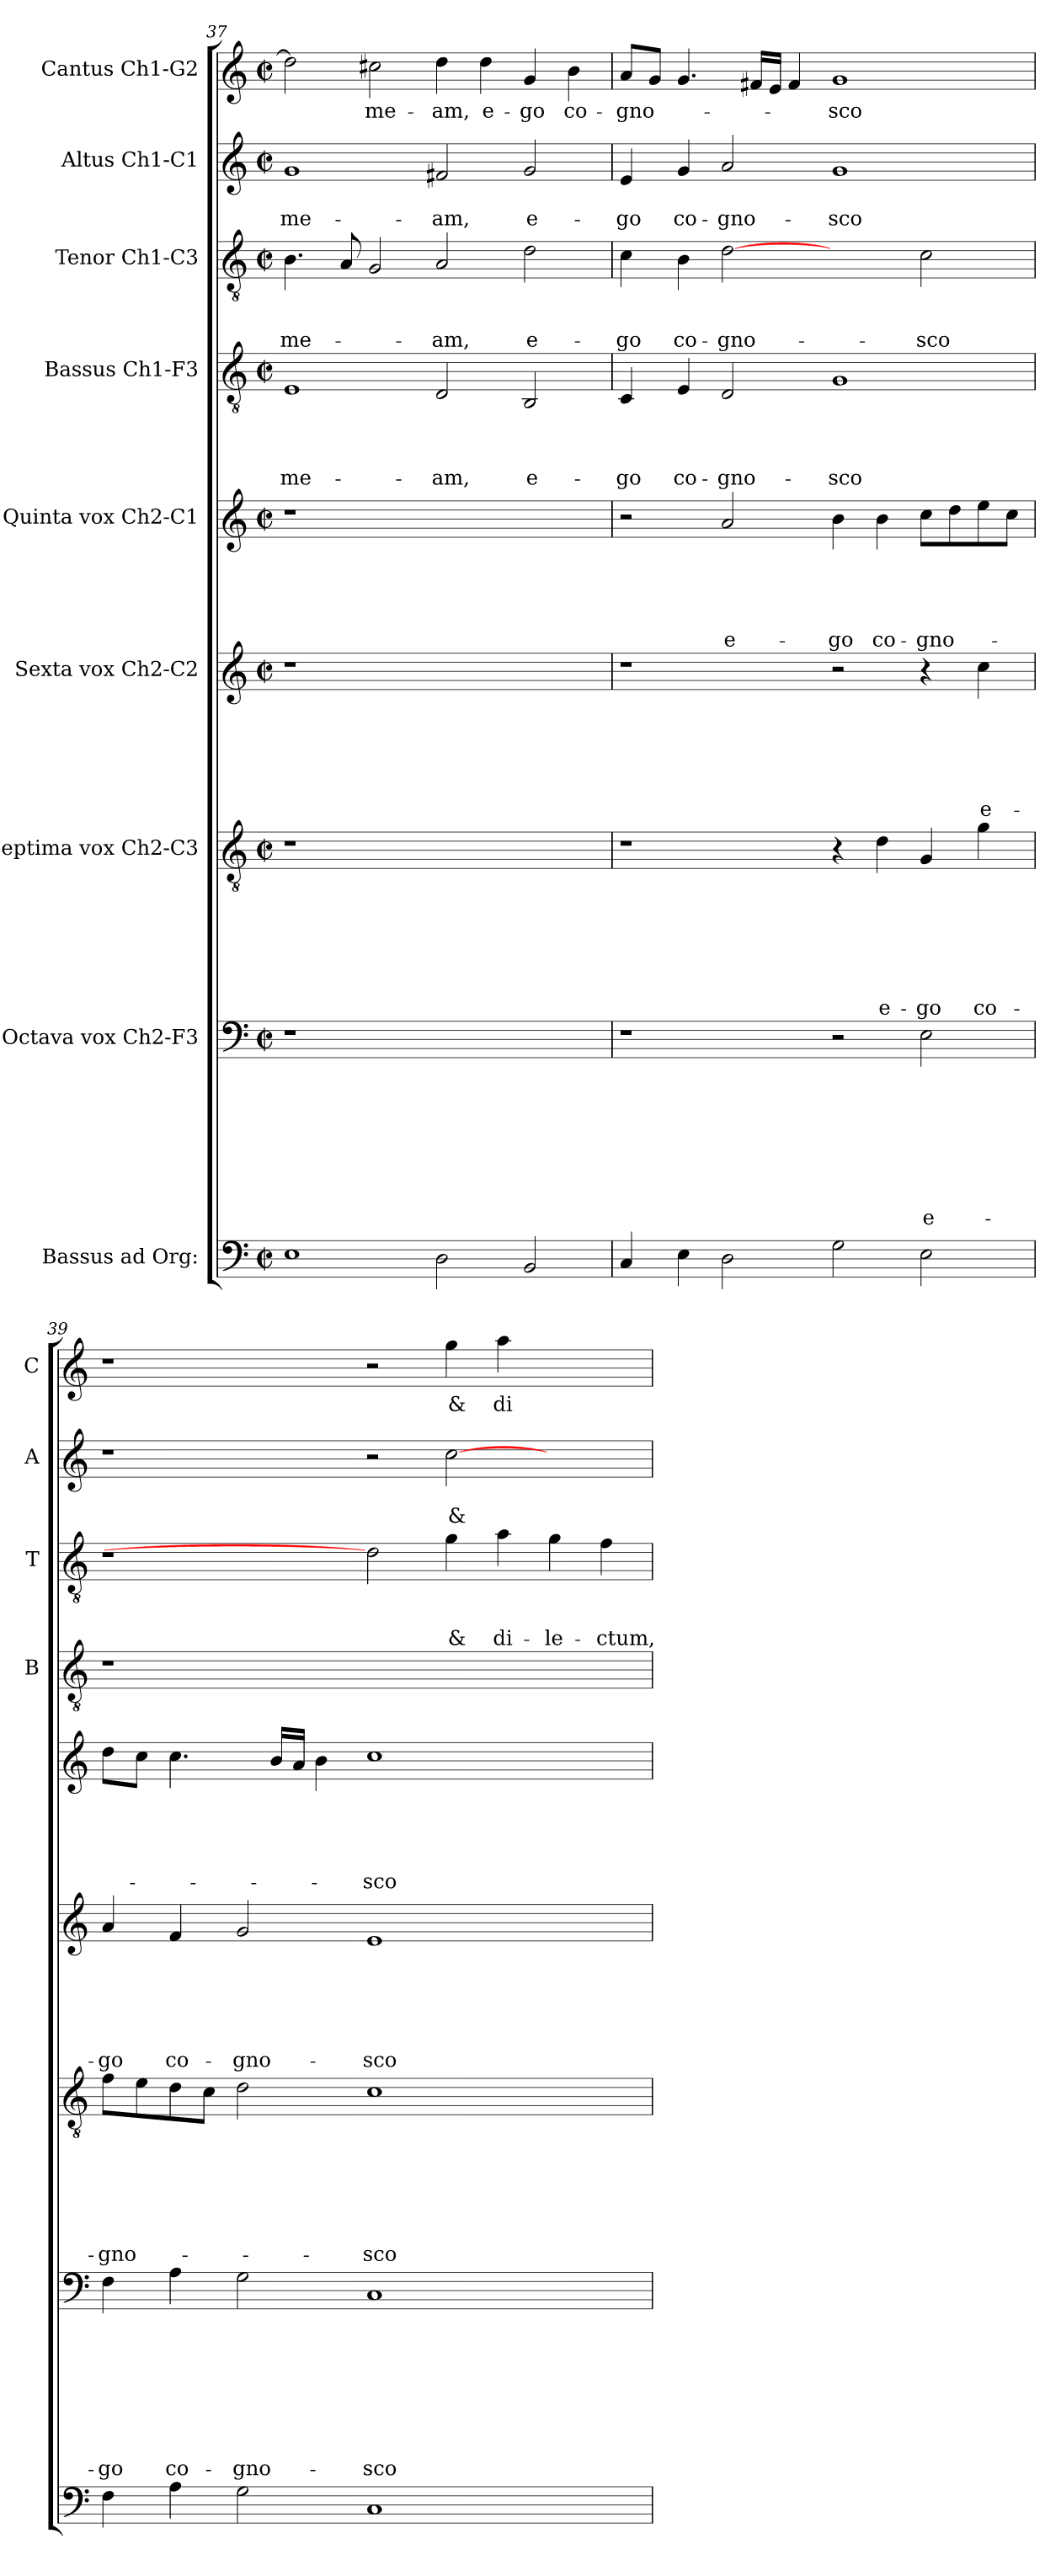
**kern	**kern	**text	**text	**text	**text	**text	**text	**text	**text	**kern	**text	**text	**text	**text	**text	**text	**text	**kern	**text	**text	**text	**text	**text	**text	**kern	**text	**text	**text	**text	**text	**kern	**text	**text	**text	**text	**kern	**text	**text	**text	**kern	**text	**text	**kern	**text
*part9	*part8	*part8	*part8	*part8	*part8	*part8	*part8	*part8	*part8	*part7	*part7	*part7	*part7	*part7	*part7	*part7	*part7	*part6	*part6	*part6	*part6	*part6	*part6	*part6	*part5	*part5	*part5	*part5	*part5	*part5	*part4	*part4	*part4	*part4	*part4	*part3	*part3	*part3	*part3	*part2	*part2	*part2	*part1	*part1
*staff9	*staff8	*staff8	*staff8	*staff8	*staff8	*staff8	*staff8	*staff8	*staff8	*staff7	*staff7	*staff7	*staff7	*staff7	*staff7	*staff7	*staff7	*staff6	*staff6	*staff6	*staff6	*staff6	*staff6	*staff6	*staff5	*staff5	*staff5	*staff5	*staff5	*staff5	*staff4	*staff4	*staff4	*staff4	*staff4	*staff3	*staff3	*staff3	*staff3	*staff2	*staff2	*staff2	*staff1	*staff1
*I"Bassus ad Org:	*I"Octava vox Ch2-F3	*	*	*	*	*	*	*	*	*I"Septima vox Ch2-C3	*	*	*	*	*	*	*	*I"Sexta vox Ch2-C2	*	*	*	*	*	*	*I"Quinta vox Ch2-C1	*	*	*	*	*	*I"Bassus Ch1-F3	*	*	*	*	*I"Tenor Ch1-C3	*	*	*	*I"Altus Ch1-C1	*	*	*I"Cantus Ch1-G2	*
*	*	*	*	*	*	*	*	*	*	*	*	*	*	*	*	*	*	*	*	*	*	*	*	*	*	*	*	*	*	*	*I'B	*	*	*	*	*I'T	*	*	*	*I'A	*	*	*I'C	*
*clefF4	*clefF4	*	*	*	*	*	*	*	*	*clefGv2	*	*	*	*	*	*	*	*clefG2	*	*	*	*	*	*	*clefG2	*	*	*	*	*	*clefGv2	*	*	*	*	*clefGv2	*	*	*	*clefG2	*	*	*clefG2	*
*k[]	*k[]	*	*	*	*	*	*	*	*	*k[]	*	*	*	*	*	*	*	*k[]	*	*	*	*	*	*	*k[]	*	*	*	*	*	*k[]	*	*	*	*	*k[]	*	*	*	*k[]	*	*	*k[]	*
*C:	*C:	*	*	*	*	*	*	*	*	*C:	*	*	*	*	*	*	*	*C:	*	*	*	*	*	*	*C:	*	*	*	*	*	*C:	*	*	*	*	*C:	*	*	*	*C:	*	*	*C:	*
*M2/2	*M2/2	*	*	*	*	*	*	*	*	*M2/2	*	*	*	*	*	*	*	*M2/2	*	*	*	*	*	*	*M2/2	*	*	*	*	*	*M2/2	*	*	*	*	*M2/2	*	*	*	*M2/2	*	*	*M2/2	*
*met(c|)	*met(c|)	*	*	*	*	*	*	*	*	*met(c|)	*	*	*	*	*	*	*	*met(c|)	*	*	*	*	*	*	*met(c|)	*	*	*	*	*	*met(c|)	*	*	*	*	*met(c|)	*	*	*	*met(c|)	*	*	*met(c|)	*
=37	=37	=37	=37	=37	=37	=37	=37	=37	=37	=37	=37	=37	=37	=37	=37	=37	=37	=37	=37	=37	=37	=37	=37	=37	=37	=37	=37	=37	=37	=37	=37	=37	=37	=37	=37	=37	=37	=37	=37	=37	=37	=37	=37	=37
!	!	!	!	!	!	!	!	!	!	!	!	!	!	!	!	!	!	!	!	!	!	!	!	!	!	!	!	!	!	!	!	!	!	!	!LO:LY:b	!	!	!	!LO:LY:b	!	!	!LO:LY:b	!	!
1E	1r	.	.	.	.	.	.	.	.	1r	.	.	.	.	.	.	.	1r	.	.	.	.	.	.	1r	.	.	.	.	.	1E	.	.	.	me-	4.B\	.	.	me-	1g	.	me-	2dd\]	.
.	.	.	.	.	.	.	.	.	.	.	.	.	.	.	.	.	.	.	.	.	.	.	.	.	.	.	.	.	.	.	.	.	.	.	.	8A/	.	.	.	.	.	.	.	.
!	!	!	!	!	!	!	!	!	!	!	!	!	!	!	!	!	!	!	!	!	!	!	!	!	!	!	!	!	!	!	!	!	!	!	!	!	!	!	!	!	!	!	!	!LO:LY:b
.	.	.	.	.	.	.	.	.	.	.	.	.	.	.	.	.	.	.	.	.	.	.	.	.	.	.	.	.	.	.	.	.	.	.	.	2G/	.	.	.	.	.	.	2cc#X\	me-
!	!	!	!	!	!	!	!	!	!	!	!	!	!	!	!	!	!	!	!	!	!	!	!	!	!	!	!	!	!	!	!	!	!	!	!LO:LY:b	!	!	!	!LO:LY:b	!	!	!LO:LY:b	!	!LO:LY:b
2D\	1ryy	.	.	.	.	.	.	.	.	1ryy	.	.	.	.	.	.	.	1ryy	.	.	.	.	.	.	1ryy	.	.	.	.	.	2D/	.	.	.	-am,	2A/	.	.	-am,	2f#X/	.	-am,	4dd\	-am,
!	!	!	!	!	!	!	!	!	!	!	!	!	!	!	!	!	!	!	!	!	!	!	!	!	!	!	!	!	!	!	!	!	!	!	!	!	!	!	!	!	!	!	!	!LO:LY:b
.	.	.	.	.	.	.	.	.	.	.	.	.	.	.	.	.	.	.	.	.	.	.	.	.	.	.	.	.	.	.	.	.	.	.	.	.	.	.	.	.	.	.	4dd\	e-
!	!	!	!	!	!	!	!	!	!	!	!	!	!	!	!	!	!	!	!	!	!	!	!	!	!	!	!	!	!	!	!	!	!	!	!LO:LY:b	!	!	!	!LO:LY:b	!	!	!LO:LY:b	!	!LO:LY:b
2BB/	.	.	.	.	.	.	.	.	.	.	.	.	.	.	.	.	.	.	.	.	.	.	.	.	.	.	.	.	.	.	2BB/	.	.	.	e-	2d\	.	.	e-	2g/	.	e-	4g/	-go
!	!	!	!	!	!	!	!	!	!	!	!	!	!	!	!	!	!	!	!	!	!	!	!	!	!	!	!	!	!	!	!	!	!	!	!	!	!	!	!	!	!	!	!	!LO:LY:b
.	.	.	.	.	.	.	.	.	.	.	.	.	.	.	.	.	.	.	.	.	.	.	.	.	.	.	.	.	.	.	.	.	.	.	.	.	.	.	.	.	.	.	4b\	co-
=38	=38	=38	=38	=38	=38	=38	=38	=38	=38	=38	=38	=38	=38	=38	=38	=38	=38	=38	=38	=38	=38	=38	=38	=38	=38	=38	=38	=38	=38	=38	=38	=38	=38	=38	=38	=38	=38	=38	=38	=38	=38	=38	=38	=38
!	!	!	!	!	!	!	!	!	!	!	!	!	!	!	!	!	!	!	!	!	!	!	!	!	!	!	!	!	!	!	!	!	!	!	!LO:LY:b	!	!	!	!LO:LY:b	!	!	!LO:LY:b	!	!LO:LY:b
4C/	1r	.	.	.	.	.	.	.	.	1r	.	.	.	.	.	.	.	1r	.	.	.	.	.	.	2r	.	.	.	.	.	4C/	.	.	.	-go	4c\	.	.	-go	4e/	.	-go	8a/L	-gno-
.	.	.	.	.	.	.	.	.	.	.	.	.	.	.	.	.	.	.	.	.	.	.	.	.	.	.	.	.	.	.	.	.	.	.	.	.	.	.	.	.	.	.	8g/J	.
!	!	!	!	!	!	!	!	!	!	!	!	!	!	!	!	!	!	!	!	!	!	!	!	!	!	!	!	!	!	!	!	!	!	!	!LO:LY:b	!	!	!	!LO:LY:b	!	!	!LO:LY:b	!	!
4E\	.	.	.	.	.	.	.	.	.	.	.	.	.	.	.	.	.	.	.	.	.	.	.	.	.	.	.	.	.	.	4E/	.	.	.	co-	4B\	.	.	co-	4g/	.	co-	4.g/	.
!	!	!	!	!	!	!	!	!	!	!	!	!	!	!	!	!	!	!	!	!	!	!	!	!	!	!	!	!	!	!LO:LY:b	!	!	!	!	!LO:LY:b	!	!	!	!LO:LY:b	!	!	!LO:LY:b	!	!
2D\	.	.	.	.	.	.	.	.	.	.	.	.	.	.	.	.	.	.	.	.	.	.	.	.	2a/	.	.	.	.	e-	2D/	.	.	.	-gno-	[2d	.	.	-gno-	2a/	.	-gno-	.	.
.	.	.	.	.	.	.	.	.	.	.	.	.	.	.	.	.	.	.	.	.	.	.	.	.	.	.	.	.	.	.	.	.	.	.	.	.	.	.	.	.	.	.	16f#X/LL	.
.	.	.	.	.	.	.	.	.	.	.	.	.	.	.	.	.	.	.	.	.	.	.	.	.	.	.	.	.	.	.	.	.	.	.	.	.	.	.	.	.	.	.	16e/JJ	.
.	.	.	.	.	.	.	.	.	.	.	.	.	.	.	.	.	.	.	.	.	.	.	.	.	.	.	.	.	.	.	.	.	.	.	.	.	.	.	.	.	.	.	4f#/	.
!	!	!	!	!	!	!	!	!	!	!	!	!	!	!	!	!	!	!	!	!	!	!	!	!	!	!	!	!	!	!LO:LY:b	!	!	!	!	!LO:LY:b	!	!	!	!	!	!	!LO:LY:b	!	!LO:LY:b
2G\	2r	.	.	.	.	.	.	.	.	4r	.	.	.	.	.	.	.	2r	.	.	.	.	.	.	4b\	.	.	.	.	-go	1G	.	.	.	-sco	2ryy	.	.	.	1g	.	-sco	1g	-sco
!	!	!	!	!	!	!	!	!	!	!	!	!	!	!	!	!	!LO:LY:b	!	!	!	!	!	!	!	!	!	!	!	!	!LO:LY:b	!	!	!	!	!	!	!	!	!	!	!	!	!	!
.	.	.	.	.	.	.	.	.	.	4d\	.	.	.	.	.	.	e-	.	.	.	.	.	.	.	4b\	.	.	.	.	co-	.	.	.	.	.	.	.	.	.	.	.	.	.	.
!	!	!	!	!	!	!	!	!	!LO:LY:b	!	!	!	!	!	!	!	!LO:LY:b	!	!	!	!	!	!	!	!	!	!	!	!	!LO:LY:b	!	!	!	!	!	!	!	!	!LO:LY:b	!	!	!	!	!
2E\	2E\	.	.	.	.	.	.	.	e-	4G/	.	.	.	.	.	.	-go	4r	.	.	.	.	.	.	8cc\L	.	.	.	.	-gno-	.	.	.	.	.	2c\	.	.	-sco	.	.	.	.	.
.	.	.	.	.	.	.	.	.	.	.	.	.	.	.	.	.	.	.	.	.	.	.	.	.	8dd\	.	.	.	.	.	.	.	.	.	.	.	.	.	.	.	.	.	.	.
!	!	!	!	!	!	!	!	!	!	!	!	!	!	!	!	!	!LO:LY:b	!	!	!	!	!	!	!LO:LY:b	!	!	!	!	!	!	!	!	!	!	!	!	!	!	!	!	!	!	!	!
.	.	.	.	.	.	.	.	.	.	4g\	.	.	.	.	.	.	co-	4cc\	.	.	.	.	.	e-	8ee\	.	.	.	.	.	.	.	.	.	.	.	.	.	.	.	.	.	.	.
.	.	.	.	.	.	.	.	.	.	.	.	.	.	.	.	.	.	.	.	.	.	.	.	.	8cc\J	.	.	.	.	.	.	.	.	.	.	.	.	.	.	.	.	.	.	.
!!LO:LB:g=z
=39	=39	=39	=39	=39	=39	=39	=39	=39	=39	=39	=39	=39	=39	=39	=39	=39	=39	=39	=39	=39	=39	=39	=39	=39	=39	=39	=39	=39	=39	=39	=39	=39	=39	=39	=39	=39	=39	=39	=39	=39	=39	=39	=39	=39
!	!	!	!	!	!	!	!	!	!LO:LY:b	!	!	!	!	!	!	!	!LO:LY:b	!	!	!	!	!	!	!LO:LY:b	!	!	!	!	!	!	!	!	!	!	!	!	!	!	!	!	!	!	!	!
4F\	4F\	.	.	.	.	.	.	.	-go	8f\L	.	.	.	.	.	.	-gno-	4a/	.	.	.	.	.	-go	8dd\L	.	.	.	.	.	1r	.	.	.	.	1r	.	.	.	1r	.	.	1r	.
.	.	.	.	.	.	.	.	.	.	8e\	.	.	.	.	.	.	.	.	.	.	.	.	.	.	8cc\J	.	.	.	.	.	.	.	.	.	.	.	.	.	.	.	.	.	.	.
!	!	!	!	!	!	!	!	!	!LO:LY:b	!	!	!	!	!	!	!	!	!	!	!	!	!	!	!LO:LY:b	!	!	!	!	!	!	!	!	!	!	!	!	!	!	!	!	!	!	!	!
4A\	4A\	.	.	.	.	.	.	.	co-	8d\	.	.	.	.	.	.	.	4f/	.	.	.	.	.	co-	4.cc\	.	.	.	.	.	.	.	.	.	.	.	.	.	.	.	.	.	.	.
.	.	.	.	.	.	.	.	.	.	8c\J	.	.	.	.	.	.	.	.	.	.	.	.	.	.	.	.	.	.	.	.	.	.	.	.	.	.	.	.	.	.	.	.	.	.
!	!	!	!	!	!	!	!	!	!LO:LY:b	!	!	!	!	!	!	!	!	!	!	!	!	!	!	!LO:LY:b	!	!	!	!	!	!	!	!	!	!	!	!	!	!	!	!	!	!	!	!
2G\	2G\	.	.	.	.	.	.	.	-gno-	2d\	.	.	.	.	.	.	.	2g/	.	.	.	.	.	-gno-	.	.	.	.	.	.	.	.	.	.	.	.	.	.	.	.	.	.	.	.
.	.	.	.	.	.	.	.	.	.	.	.	.	.	.	.	.	.	.	.	.	.	.	.	.	16b/LL	.	.	.	.	.	.	.	.	.	.	.	.	.	.	.	.	.	.	.
.	.	.	.	.	.	.	.	.	.	.	.	.	.	.	.	.	.	.	.	.	.	.	.	.	16a/JJ	.	.	.	.	.	.	.	.	.	.	.	.	.	.	.	.	.	.	.
.	.	.	.	.	.	.	.	.	.	.	.	.	.	.	.	.	.	.	.	.	.	.	.	.	4b\	.	.	.	.	.	.	.	.	.	.	.	.	.	.	.	.	.	.	.
!	!	!	!	!	!	!	!	!	!LO:LY:b	!	!	!	!	!	!	!	!LO:LY:b	!	!	!	!	!	!	!LO:LY:b	!	!	!	!	!	!LO:LY:b	!	!	!	!	!	!	!	!	!	!	!	!	!	!
1C	1C	.	.	.	.	.	.	.	-sco	1c	.	.	.	.	.	.	-sco	1e	.	.	.	.	.	-sco	1cc	.	.	.	.	-sco	1.ryy	.	.	.	.	2d]	.	.	.	2r	.	.	2r	.
!	!	!	!	!	!	!	!	!	!	!	!	!	!	!	!	!	!	!	!	!	!	!	!	!	!	!	!	!	!	!	!	!	!	!	!	!	!	!	!LO:LY:b	!	!	!LO:LY:b	!	!LO:LY:b
.	.	.	.	.	.	.	.	.	.	.	.	.	.	.	.	.	.	.	.	.	.	.	.	.	.	.	.	.	.	.	.	.	.	.	.	4g\	.	.	&	[2cc\	.	&	4gg\	&
!	!	!	!	!	!	!	!	!	!	!	!	!	!	!	!	!	!	!	!	!	!	!	!	!	!	!	!	!	!	!	!	!	!	!	!	!	!	!	!LO:LY:b	!	!	!	!	!LO:LY:b
.	.	.	.	.	.	.	.	.	.	.	.	.	.	.	.	.	.	.	.	.	.	.	.	.	.	.	.	.	.	.	.	.	.	.	.	4a\	.	.	di-	.	.	.	4aa\	di-
!	!	!	!	!	!	!	!	!	!	!	!	!	!	!	!	!	!	!	!	!	!	!	!	!	!	!	!	!	!	!	!	!	!	!	!	!	!	!	!LO:LY:b	!	!	!	!	!
2ryy	2ryy	.	.	.	.	.	.	.	.	2ryy	.	.	.	.	.	.	.	2ryy	.	.	.	.	.	.	2ryy	.	.	.	.	.	.	.	.	.	.	4g\	.	.	-le-	2ryy	.	.	2ryy	.
!	!	!	!	!	!	!	!	!	!	!	!	!	!	!	!	!	!	!	!	!	!	!	!	!	!	!	!	!	!	!	!	!	!	!	!	!	!	!	!LO:LY:b	!	!	!	!	!
.	.	.	.	.	.	.	.	.	.	.	.	.	.	.	.	.	.	.	.	.	.	.	.	.	.	.	.	.	.	.	.	.	.	.	.	4f\	.	.	-ctum,	.	.	.	.	.
=	=	=	=	=	=	=	=	=	=	=	=	=	=	=	=	=	=	=	=	=	=	=	=	=	=	=	=	=	=	=	=	=	=	=	=	=	=	=	=	=	=	=	=	=
*-	*-	*-	*-	*-	*-	*-	*-	*-	*-	*-	*-	*-	*-	*-	*-	*-	*-	*-	*-	*-	*-	*-	*-	*-	*-	*-	*-	*-	*-	*-	*-	*-	*-	*-	*-	*-	*-	*-	*-	*-	*-	*-	*-	*-
